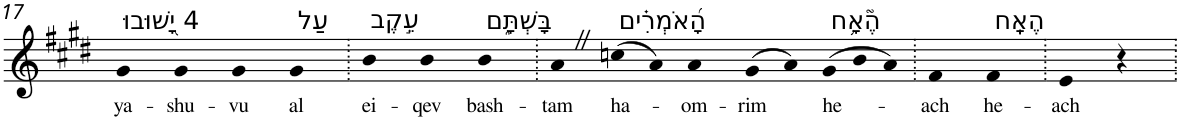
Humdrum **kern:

**kern	**text
*part1	*part1
*staff1	*staff1
*I"Piano	*
*I'Pno	*
!!LO:PB:g=z
*clefG2	*
*k[f#c#g#d#]	*
*E:	*
=17	=17
!LO:TX:a:t=4 יָ֭שׁוּבוּ	!
!	!LO:LY:b
4g#	ya-
!	!LO:LY:b
4g#	-shu-
!	!LO:LY:b
4g#	-vu
!LO:TX:a:t=עַל	!
!	!LO:LY:b
4g#	al
=18.	=18.
!LO:TX:a:t=עֵ֣קֶב	!
!	!LO:LY:b
4b	ei-
!	!LO:LY:b
4b	-qev
!LO:TX:a:t=בָּשְׁתָּ֑ם	!
!	!LO:LY:b
4b	bash-
=19.	=19.
!	!LO:LY:b
4aZ	-tam
!LO:TX:a:t=הָ֝אֹמְרִ֗ים	!
!	!LO:LY:b
(>8ccn	ha-
8a)	.
!	!LO:LY:b
4a	-om-
!	!LO:LY:b
(>8g#	-rim
8a)	.
*Xtuplet	*
!LO:TX:a:t=הֶ֘אָ֥ח	!
!	!LO:LY:b
(>12g#	he-
12b	.
12a)	.
=20.	=20.
!	!LO:LY:b
4f#	-ach
!LO:TX:a:t=הֶאָֽח	!
!	!LO:LY:b
4f#	he-
=21.	=21.
!	!LO:LY:b
4e	-ach
4r	.
=.	=.
*-	*-
